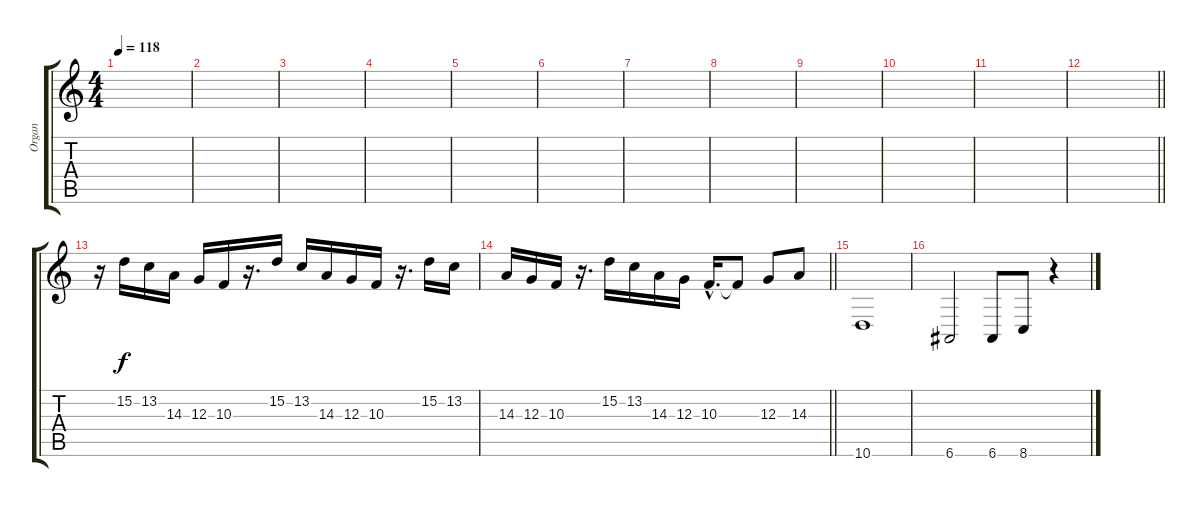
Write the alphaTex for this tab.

\track ("Organ" "Organ") {instrument drawbarorgan}
\staff {score tabs}
\tuning (E4 B3 G3 D3 A2 E2) {hide}
\ts (4 4)
\tempo 118
\clef g2
\ks c
|
|
|
|
|
|
|
|
|
|
|
\barLineRight lightlight
|
r.16 15.2.16 13.2.16 14.3.16 12.3.16 10.3.16 r.16{d} 15.2.16 13.2.16 14.3.16 12.3.16 10.3.16 r.16{d} 15.2.16 13.2.16 |
\barLineRight lightlight
14.3.16 12.3.16 10.3.16 r.16{d} 15.2.16 13.2.16 14.3.16 12.3.16 10.3{hac}.16{d} 10.3{t}.8 12.3.8 14.3.8 |
10.6.1 |
6.6.2 6.6.8 8.6.8 r.4
